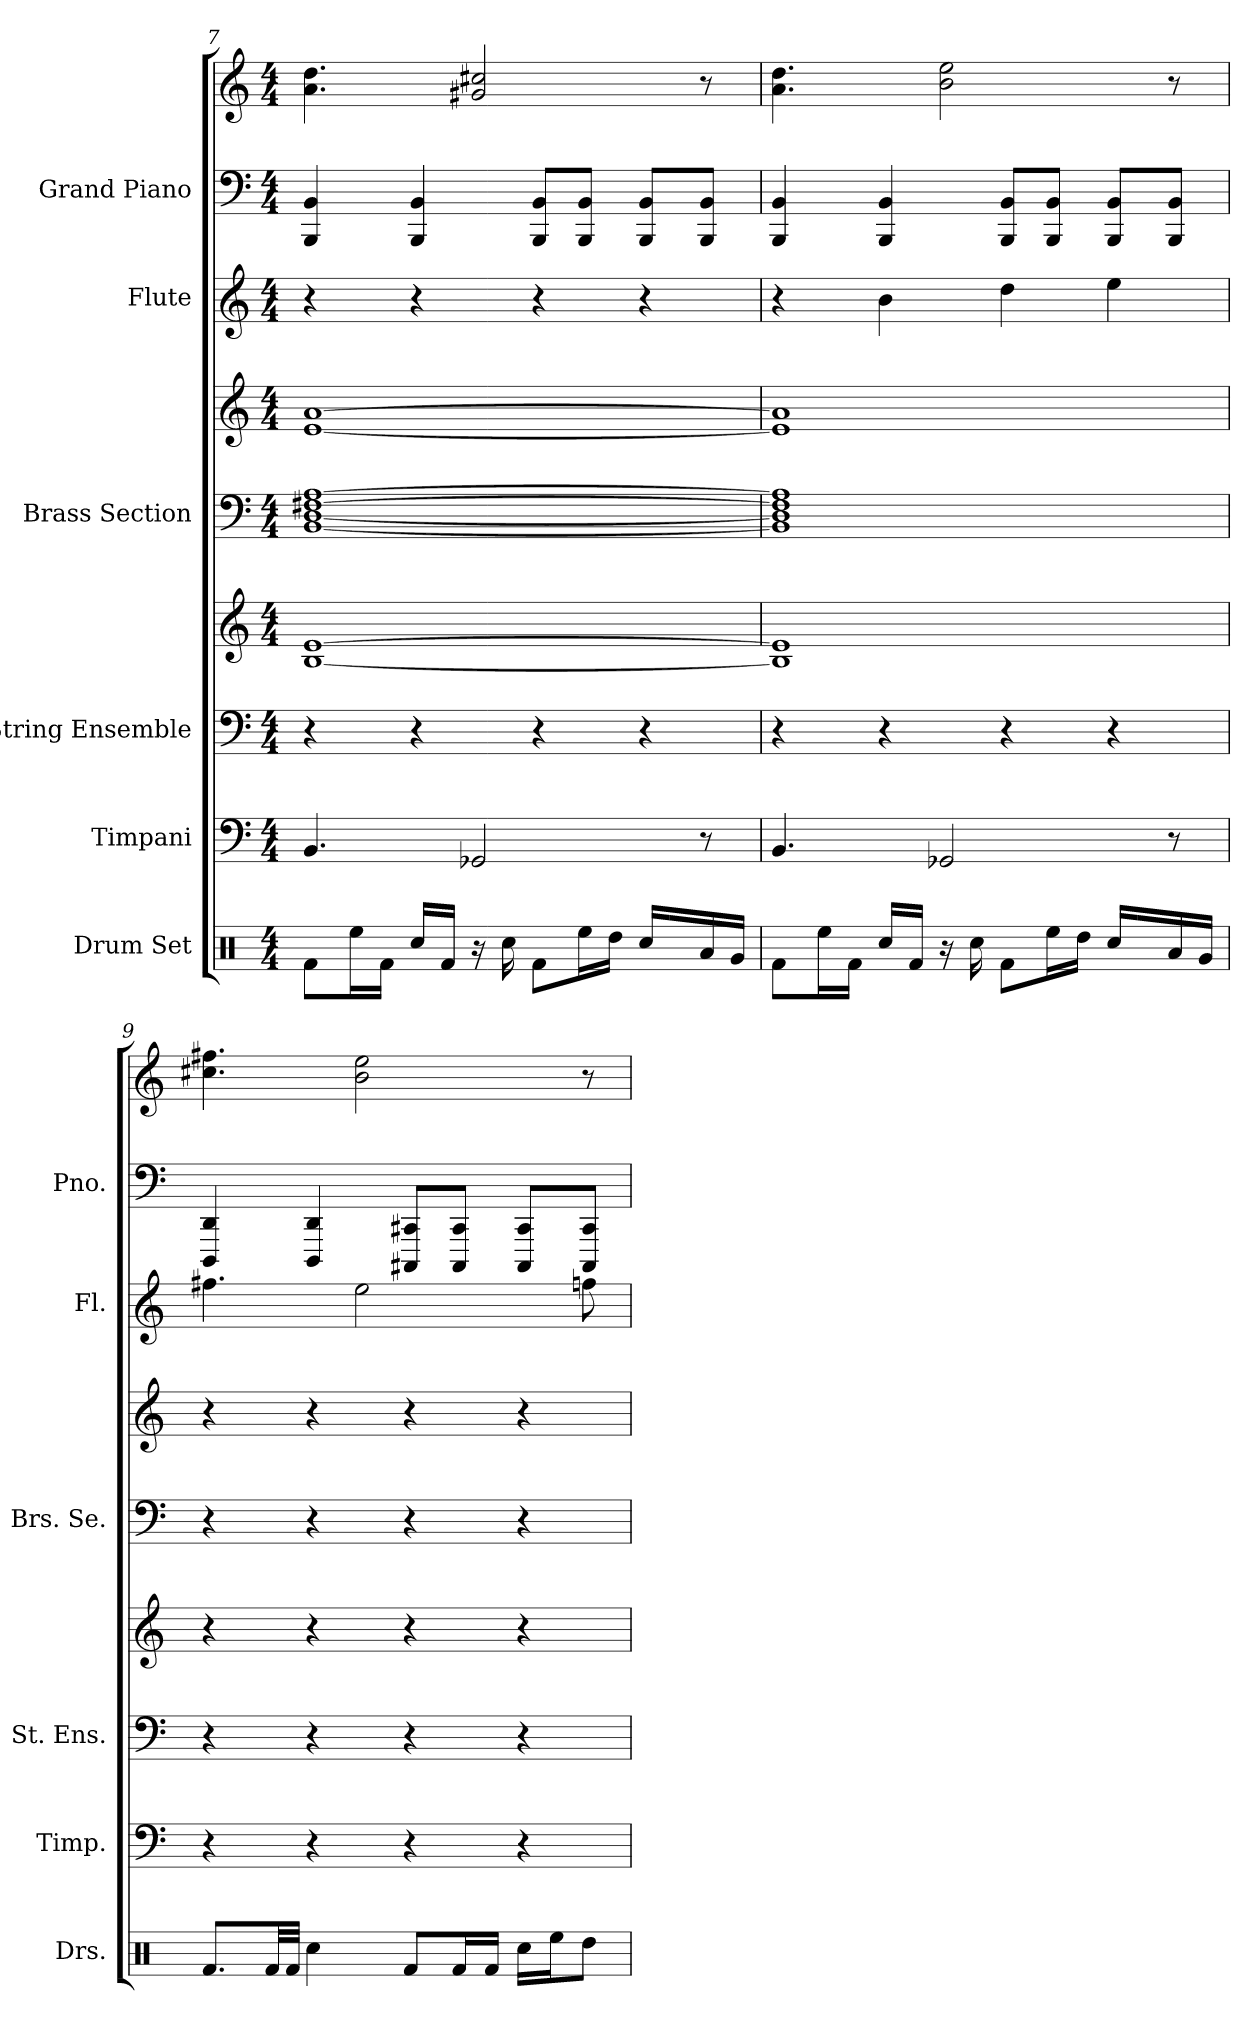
**kern	**kern	**kern	**kern	**kern	**kern	**kern	**kern	**kern
*part6	*part5	*part4	*part4	*part3	*part3	*part2	*part1	*part1
*staff9	*staff8	*staff7	*staff6	*staff5	*staff4	*staff3	*staff2	*staff1
*I"Drum Set	*I"Timpani	*I"String Ensemble	*	*I"Brass Section	*	*I"Flute	*I"Grand Piano	*
*I'Drs.	*I'Timp.	*I'St. Ens.	*	*I'Brs. Se.	*	*I'Fl.	*I'Pno.	*
*clefX	*clefF4	*clefF4	*clefG2	*clefF4	*clefG2	*clefG2	*clefF4	*clefG2
*k[]	*k[]	*k[]	*k[]	*k[]	*k[]	*k[]	*k[]	*k[]
*M4/4	*M4/4	*M4/4	*M4/4	*M4/4	*M4/4	*M4/4	*M4/4	*M4/4
=7	=7	=7	=7	=7	=7	=7	=7	=7
8RfL	4.BB	4r	[1e [1B	[1BB [1D [1F#X [1A	[1a [1e	4r	4BBB 4BB	4.dd 4.a
16ReeL	.	.	.	.	.	.	.	.
16RfJJ	.	.	.	.	.	.	.	.
16RccLL	.	4r	.	.	.	4r	4BBB 4BB	.
16RfJJ	.	.	.	.	.	.	.	.
16r	2GG-X	.	.	.	.	.	.	2cc#X 2g#X
16Rcc	.	.	.	.	.	.	.	.
8RfL	.	4r	.	.	.	4r	8BBB 8BBL	.
16ReeL	.	.	.	.	.	.	8BB 8BBBJ	.
16RddJJ	.	.	.	.	.	.	.	.
16RccLL	.	4r	.	.	.	4r	8BB 8BBBL	.
16R	.	.	.	.	.	.	.	.
16Ra	8r	.	.	.	.	.	8BB 8BBBJ	8r
16RgJJ	.	.	.	.	.	.	.	.
=8	=8	=8	=8	=8	=8	=8	=8	=8
8RfL	4.BB	4r	1e] 1B]	1BB] 1D] 1F#] 1A]	1a] 1e]	4r	4BBB 4BB	4.dd 4.a
16ReeL	.	.	.	.	.	.	.	.
16RfJJ	.	.	.	.	.	.	.	.
16RccLL	.	4r	.	.	.	4b	4BBB 4BB	.
16RfJJ	.	.	.	.	.	.	.	.
16r	2GG-X	.	.	.	.	.	.	2b 2ee
16Rcc	.	.	.	.	.	.	.	.
8RfL	.	4r	.	.	.	4dd	8BBB 8BBL	.
16ReeL	.	.	.	.	.	.	8BB 8BBBJ	.
16RddJJ	.	.	.	.	.	.	.	.
16RccLL	.	4r	.	.	.	4ee	8BB 8BBBL	.
16R	.	.	.	.	.	.	.	.
16Ra	8r	.	.	.	.	.	8BB 8BBBJ	8r
16RgJJ	.	.	.	.	.	.	.	.
=9	=9	=9	=9	=9	=9	=9	=9	=9
8.RfL	4r	4r	4r	4r	4r	4.ff#X	4DDD 4DD	4.ff#X 4.cc#X
32RfLL	.	.	.	.	.	.	.	.
32RfJJJ	.	.	.	.	.	.	.	.
4Rcc	4r	4r	4r	4r	4r	.	4DD 4DDD	.
.	.	.	.	.	.	2ee	.	2ee 2b
8RfL	4r	4r	4r	4r	4r	.	8CC#X 8CCC#XL	.
16RfL	.	.	.	.	.	.	8CCC# 8CC#J	.
16RfJJ	.	.	.	.	.	.	.	.
16RccLL	4r	4r	4r	4r	4r	.	8CCC# 8CC#L	.
16ReeJ	.	.	.	.	.	.	.	.
8RddJ	.	.	.	.	.	8ffn	8CCC# 8CC#J	8r
=	=	=	=	=	=	=	=	=
*-	*-	*-	*-	*-	*-	*-	*-	*-
